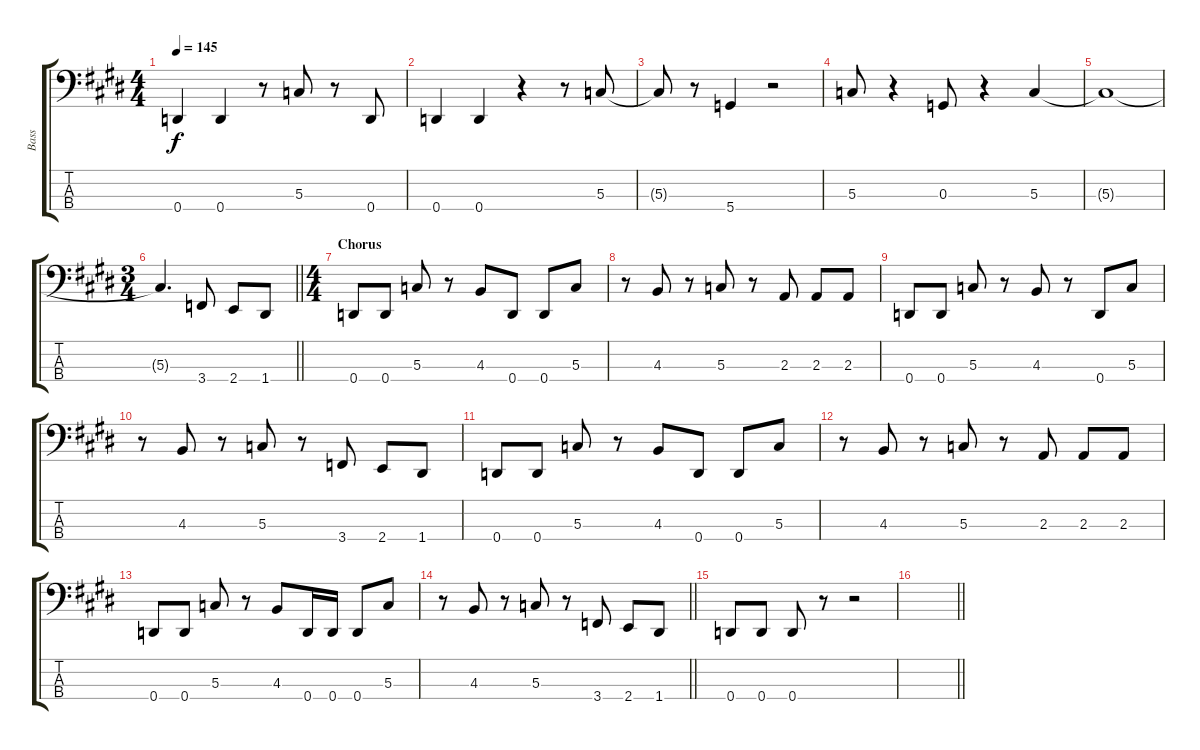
\track ("Bass" "Bass") {instrument electricbassfinger}
\staff {score tabs}
\tuning (F2 C2 G1 D1) {hide}
\ts (4 4)
\tempo 145
\clef f4
\ks e
0.4.4{dy f} 0.4.4 r.8 5.3.8 r.8 0.4.8 |
0.4.4 0.4.4 r.4 r.8 5.3.8 |
5.3{t}.8 r.8 5.4.4 r.2 |
5.3.8 r.4 0.3.8 r.4 5.3.4 |
5.3{t}.1 |
\ts (3 4)
\barLineRight lightlight
5.3{t}.4{d} 3.4.8 2.4.8 1.4.8 |
\ts (4 4)
\section ("" "Chorus")
0.4.8 0.4.8 5.3.8 r.8 4.3.8 0.4.8 0.4.8 5.3.8 |
r.8 4.3.8 r.8 5.3.8 r.8 2.3.8 2.3.8 2.3.8 |
0.4.8 0.4.8 5.3.8 r.8 4.3.8 r.8 0.4.8 5.3.8 |
r.8 4.3.8 r.8 5.3.8 r.8 3.4.8 2.4.8 1.4.8 |
0.4.8 0.4.8 5.3.8 r.8 4.3.8 0.4.8 0.4.8 5.3.8 |
r.8 4.3.8 r.8 5.3.8 r.8 2.3.8 2.3.8 2.3.8 |
0.4.8 0.4.8 5.3.8 r.8 4.3.8 0.4.16 0.4.16 0.4.8 5.3.8 |
\barLineRight lightlight
r.8 4.3.8 r.8 5.3.8 r.8 3.4.8 2.4.8 1.4.8 |
0.4.8 0.4.8 0.4.8 r.8 r.2 |
\barLineRight lightlight
